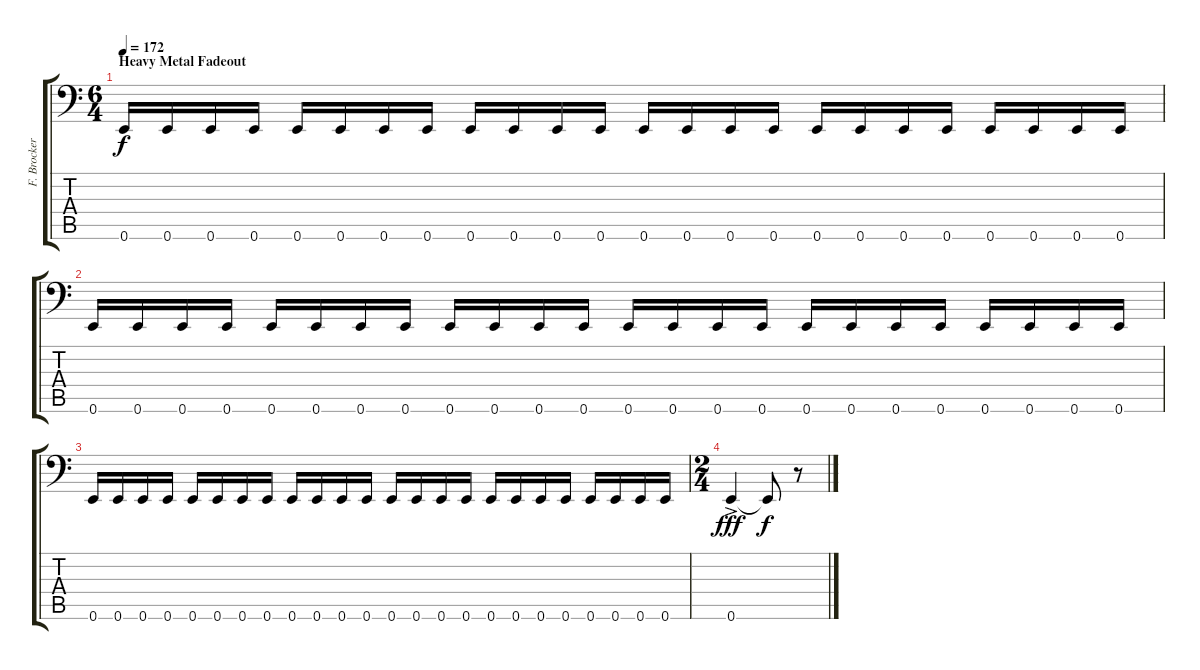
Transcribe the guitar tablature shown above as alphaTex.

\track ("F. Brockert" "F. Brocker") {instrument electricbasspick}
\staff {score tabs}
\tuning (E3 B2 G2 D2 A1 E1) {hide}
\ts (6 4)
\section ("" "Heavy Metal Fadeout")
\tempo 172
\clef f4
\ks c
0.6.16{dy f} 0.6.16 0.6.16 0.6.16 0.6.16 0.6.16 0.6.16 0.6.16 0.6.16 0.6.16 0.6.16 0.6.16 0.6.16 0.6.16 0.6.16 0.6.16 0.6.16 0.6.16 0.6.16 0.6.16 0.6.16 0.6.16 0.6.16 0.6.16 |
0.6.16 0.6.16 0.6.16 0.6.16 0.6.16 0.6.16 0.6.16 0.6.16 0.6.16 0.6.16 0.6.16 0.6.16 0.6.16 0.6.16 0.6.16 0.6.16 0.6.16 0.6.16 0.6.16 0.6.16 0.6.16 0.6.16 0.6.16 0.6.16 |
0.6.16 0.6.16 0.6.16 0.6.16 0.6.16 0.6.16 0.6.16 0.6.16 0.6.16 0.6.16 0.6.16 0.6.16 0.6.16 0.6.16 0.6.16 0.6.16 0.6.16 0.6.16 0.6.16 0.6.16 0.6.16 0.6.16 0.6.16 0.6.16 |
\ts (2 4)
0.6{ac}.4{dy fff} 0.6{t}.8{dy f} r.8
